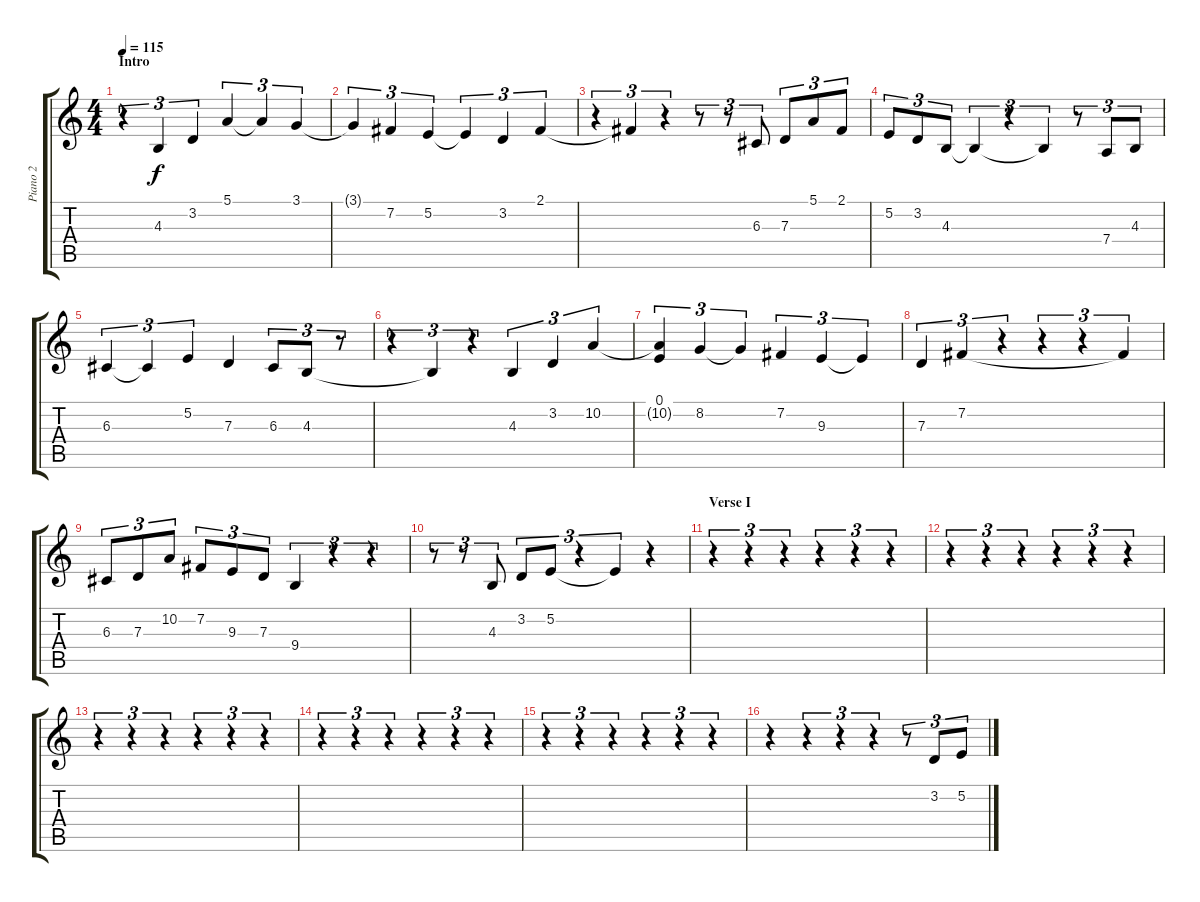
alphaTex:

\track ("Piano 2" "Piano 2") {instrument brightacousticpiano}
\staff {score tabs}
\tuning (E4 B3 G3 D3 A2 E2) {hide}
\ts (4 4)
\section ("" "Intro")
\tempo 115
\clef g2
\ks c
r.4{tu (3 2) dy f instrument brightacousticpiano} 4.3.4{tu (3 2)} 3.2.4{tu (3 2)} 5.1.4{tu (3 2)} 5.1{t}.4{tu (3 2)} 3.1.4{tu (3 2)} |
3.1{t}.4{tu (3 2)} 7.2.4{tu (3 2)} 5.2.4{tu (3 2)} 5.2{t}.4{tu (3 2)} 3.2.4{tu (3 2)} 2.1.4{tu (3 2)} |
r.4{tu (3 2)} 2.1{t}.4{tu (3 2)} r.4{tu (3 2)} r.8{tu (3 2)} r.8{tu (3 2)} 6.3.8{tu (3 2)} 7.3.8{tu (3 2)} 5.1.8{tu (3 2)} 2.1.8{tu (3 2)} |
5.2.8{tu (3 2)} 3.2.8{tu (3 2)} 4.3.8{tu (3 2)} 4.3{t}.4{tu (3 2)} r.4{tu (3 2)} 4.3{t}.4{tu (3 2)} r.8{tu (3 2)} 7.4.8{tu (3 2)} 4.3.8{tu (3 2)} |
6.3.4{tu (3 2)} 6.3{t}.4{tu (3 2)} 5.2.4{tu (3 2)} 7.3.4 6.3.8{tu (3 2)} 4.3.8{tu (3 2)} r.8{tu (3 2)} |
r.4{tu (3 2)} 4.3{t}.4{tu (3 2)} r.4{tu (3 2)} 4.3.4{tu (3 2)} 3.2.4{tu (3 2)} 10.2.4{tu (3 2)} |
(0.1 10.2{t}).4{tu (3 2)} 8.2.4{tu (3 2)} 8.2{t}.4{tu (3 2)} 7.2.4{tu (3 2)} 9.3.4{tu (3 2)} 9.3{t}.4{tu (3 2)} |
7.3.4{tu (3 2)} 7.2.4{tu (3 2)} r.4{tu (3 2)} r.4{tu (3 2)} r.4{tu (3 2)} 7.2{t}.4{tu (3 2)} |
6.3.8{tu (3 2)} 7.3.8{tu (3 2)} 10.2.8{tu (3 2)} 7.2.8{tu (3 2)} 9.3.8{tu (3 2)} 7.3.8{tu (3 2)} 9.4.4{tu (3 2)} r.4{tu (3 2)} r.4{tu (3 2)} |
r.8{tu (3 2)} r.8{tu (3 2)} 4.3.8{tu (3 2)} 3.2.8{tu (3 2)} 5.2.8{tu (3 2)} r.4{tu (3 2)} 5.2{t}.4{tu (3 2)} r.4 |
\section ("" "Verse I")
r.4{tu (3 2)} r.4{tu (3 2)} r.4{tu (3 2)} r.4{tu (3 2)} r.4{tu (3 2)} r.4{tu (3 2)} |
r.4{tu (3 2)} r.4{tu (3 2)} r.4{tu (3 2)} r.4{tu (3 2)} r.4{tu (3 2)} r.4{tu (3 2)} |
r.4{tu (3 2)} r.4{tu (3 2)} r.4{tu (3 2)} r.4{tu (3 2)} r.4{tu (3 2)} r.4{tu (3 2)} |
r.4{tu (3 2)} r.4{tu (3 2)} r.4{tu (3 2)} r.4{tu (3 2)} r.4{tu (3 2)} r.4{tu (3 2)} |
r.4{tu (3 2)} r.4{tu (3 2)} r.4{tu (3 2)} r.4{tu (3 2)} r.4{tu (3 2)} r.4{tu (3 2)} |
r.4 r.4{tu (3 2)} r.4{tu (3 2)} r.4{tu (3 2)} r.8{tu (3 2)} 3.2.8{tu (3 2)} 5.2.8{tu (3 2)}
